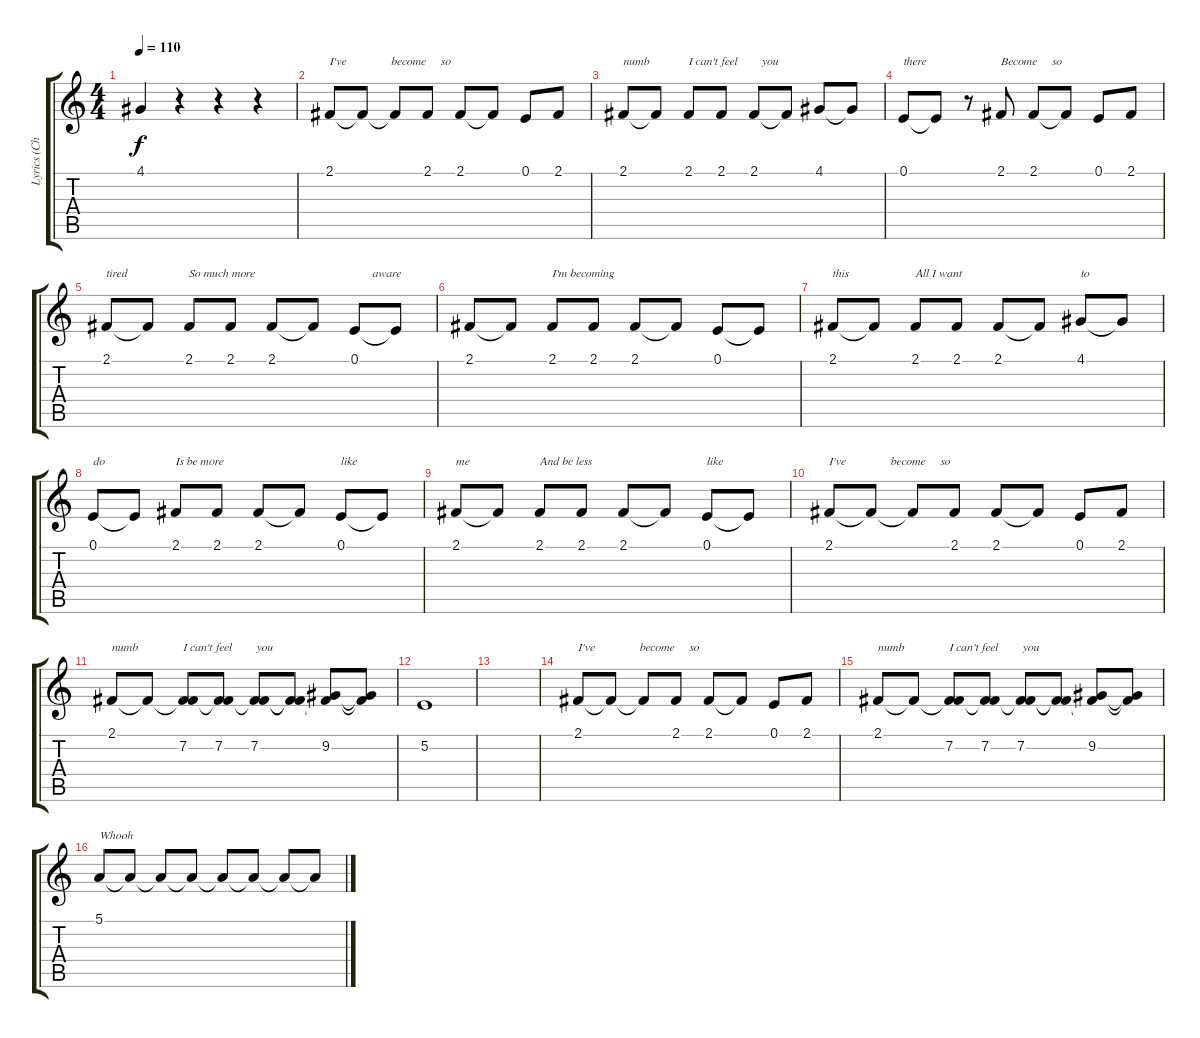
\track ("Lyrics (Chester)" "Lyrics (Ch") {instrument oboe}
\staff {score tabs}
\tuning (E4 B3 G3 D3 A2 E2) {hide}
\ts (4 4)
\tempo 110
\clef g2
\ks c
4.1{t}.4{dy f} r.4 r.4 r.4 |
2.1.8{txt "I've               become     so"} 2.1{t}.8 2.1{t}.8 2.1.8 2.1.8 2.1{t}.8 0.1.8 2.1.8 |
2.1.8{txt "numb"} 2.1{t}.8 2.1.8{txt "I can't feel        you "} 2.1.8 2.1.8 2.1{t}.8 4.1.8 4.1{t}.8 |
0.1.8{txt "there"} 0.1{t}.8 r.8 2.1.8{txt "Become     so"} 2.1.8 2.1{t}.8 0.1.8 2.1.8 |
2.1.8{txt "tired"} 2.1{t}.8 2.1.8{txt "So much more"} 2.1.8 2.1.8 2.1{t}.8 0.1.8{txt "      aware"} 0.1{t}.8 |
2.1.8 2.1{t}.8 2.1.8{txt "I'm becoming"} 2.1.8 2.1.8 2.1{t}.8 0.1.8 0.1{t}.8 |
2.1.8{txt "this"} 2.1{t}.8 2.1.8{txt "All I want"} 2.1.8 2.1.8 2.1{t}.8 4.1.8{txt "to"} 4.1{t}.8 |
0.1.8{txt "do"} 0.1{t}.8 2.1.8{txt "Is be more"} 2.1.8 2.1.8 2.1{t}.8 0.1.8{txt "like"} 0.1{t}.8 |
2.1.8{txt "me"} 2.1{t}.8 2.1.8{txt "And be less"} 2.1.8 2.1.8 2.1{t}.8 0.1.8{txt "like"} 0.1{t}.8 |
2.1.8{txt "I've               become     so"} 2.1{t}.8 2.1{t}.8 2.1.8 2.1.8 2.1{t}.8 0.1.8 2.1.8 |
2.1.8{txt "numb"} 2.1{t}.8 (2.1{t} 7.2).8{txt "I can't feel        you "} (2.1{t} 7.2).8 (2.1{t} 7.2).8 (2.1{t} 7.2{t}).8 (2.1{t} 9.2).8 (2.1{t} 9.2{t}).8 |
5.2.1 |
|
2.1.8{txt "I've               become     so"} 2.1{t}.8 2.1{t}.8 2.1.8 2.1.8 2.1{t}.8 0.1.8 2.1.8 |
2.1.8{txt "numb"} 2.1{t}.8 (2.1{t} 7.2).8{txt "I can't feel        you "} (2.1{t} 7.2).8 (2.1{t} 7.2).8 (2.1{t} 7.2{t}).8 (2.1{t} 9.2).8 (2.1{t} 9.2{t}).8 |
5.1.8{txt "Whooh"} 5.1{t}.8 5.1{t}.8 5.1{t}.8 5.1{t}.8 5.1{t}.8 5.1{t}.8 5.1{t}.8
